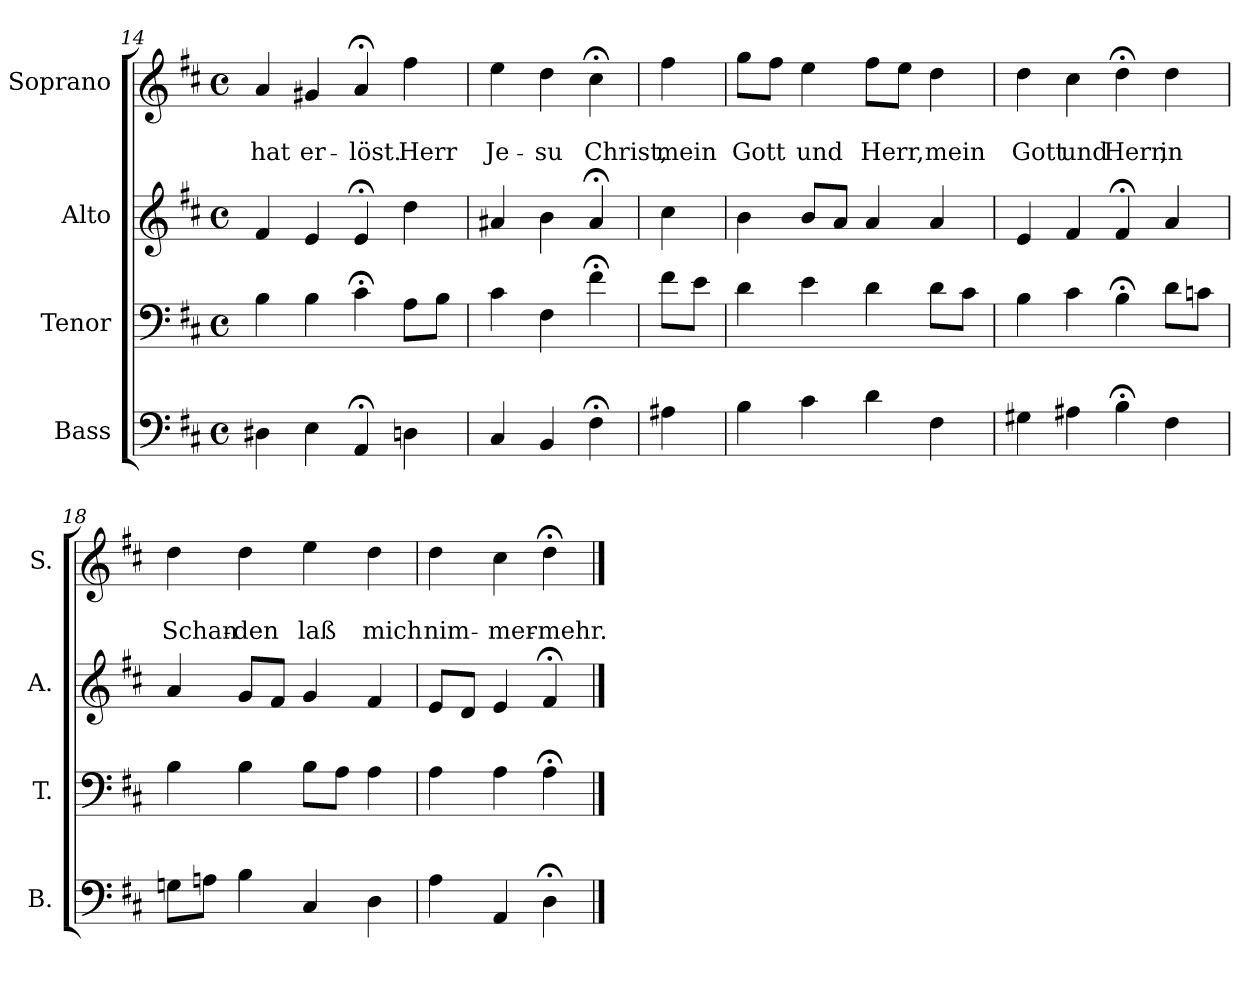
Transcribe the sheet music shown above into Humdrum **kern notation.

**kern	**kern	**kern	**kern	**text	**text
*part4	*part3	*part2	*part1	*part1	*part1
*staff4	*staff3	*staff2	*staff1	*staff1	*staff1
*I"Bass	*I"Tenor	*I"Alto	*I"Soprano	*	*
*I'B.	*I'T.	*I'A.	*I'S.	*	*
*clefF4	*clefF4	*clefG2	*clefG2	*	*
*k[f#c#]	*k[f#c#]	*k[f#c#]	*k[f#c#]	*	*
*D:	*D:	*D:	*D:	*	*
*M4/4	*M4/4	*M4/4	*M4/4	*	*
*met(c)	*met(c)	*met(c)	*met(c)	*	*
=14	=14	=14	=14	=14	=14
4D#X\	4B\	4f#/	4a/	.	hat
4E\	4B\	4e/	4g#X/	.	er-
4AA;</	4c#;<\	4e;</	4a;</	.	-löst.
4Dn\	8A\L	4dd\	4ff#\	.	Herr
.	8B\J	.	.	.	.
=15	=15	=15	=15	=15	=15
4C#/	4c#\	4a#X/	4ee\	.	Je-
4BB/	4F#\	4b\	4dd\	.	-su
4F#;<\	4f#;<\	4a#;</	4cc#;<\	.	Christ,
!!LO:PB:g=z
=15a	=15a	=15a	=15a	=15a	=15a
4A#X\	8f#\L	4cc#\	4ff#\	.	mein
.	8e\J	.	.	.	.
=16	=16	=16	=16	=16	=16
4B\	4d\	4b\	8gg\L	.	Gott
.	.	.	8ff#\J	.	.
4c#\	4e\	8b/L	4ee\	.	und
.	.	8a/J	.	.	.
4d\	4d\	4a/	8ff#\L	.	Herr,
.	.	.	8ee\J	.	.
4F#\	8d\L	4a/	4dd\	.	mein
.	8c#\J	.	.	.	.
=17	=17	=17	=17	=17	=17
4G#X\	4B\	4e/	4dd\	.	Gott
4A#X\	4c#\	4f#/	4cc#\	.	und
4B;<\	4B;<\	4f#;</	4dd;<\	.	Herr,
4F#\	8d\L	4a/	4dd\	.	in
.	8cn\J	.	.	.	.
=18	=18	=18	=18	=18	=18
8Gn\L	4B\	4a/	4dd\	.	Schan-
8An\J	.	.	.	.	.
4B\	4B\	8g/L	4dd\	.	-den
.	.	8f#/J	.	.	.
4C#/	8B\L	4g/	4ee\	.	laß
.	8A\J	.	.	.	.
4D\	4A\	4f#/	4dd\	.	mich
=19	=19	=19	=19	=19	=19
4A\	4A\	8e/L	4dd\	.	nim-
.	.	8d/J	.	.	.
4AA/	4A\	4e/	4cc#\	.	-mer-
4D;<\	4A;<\	4f#;</	4dd;<\	.	-mehr.
==	==	==	==	==	==
*-	*-	*-	*-	*-	*-
